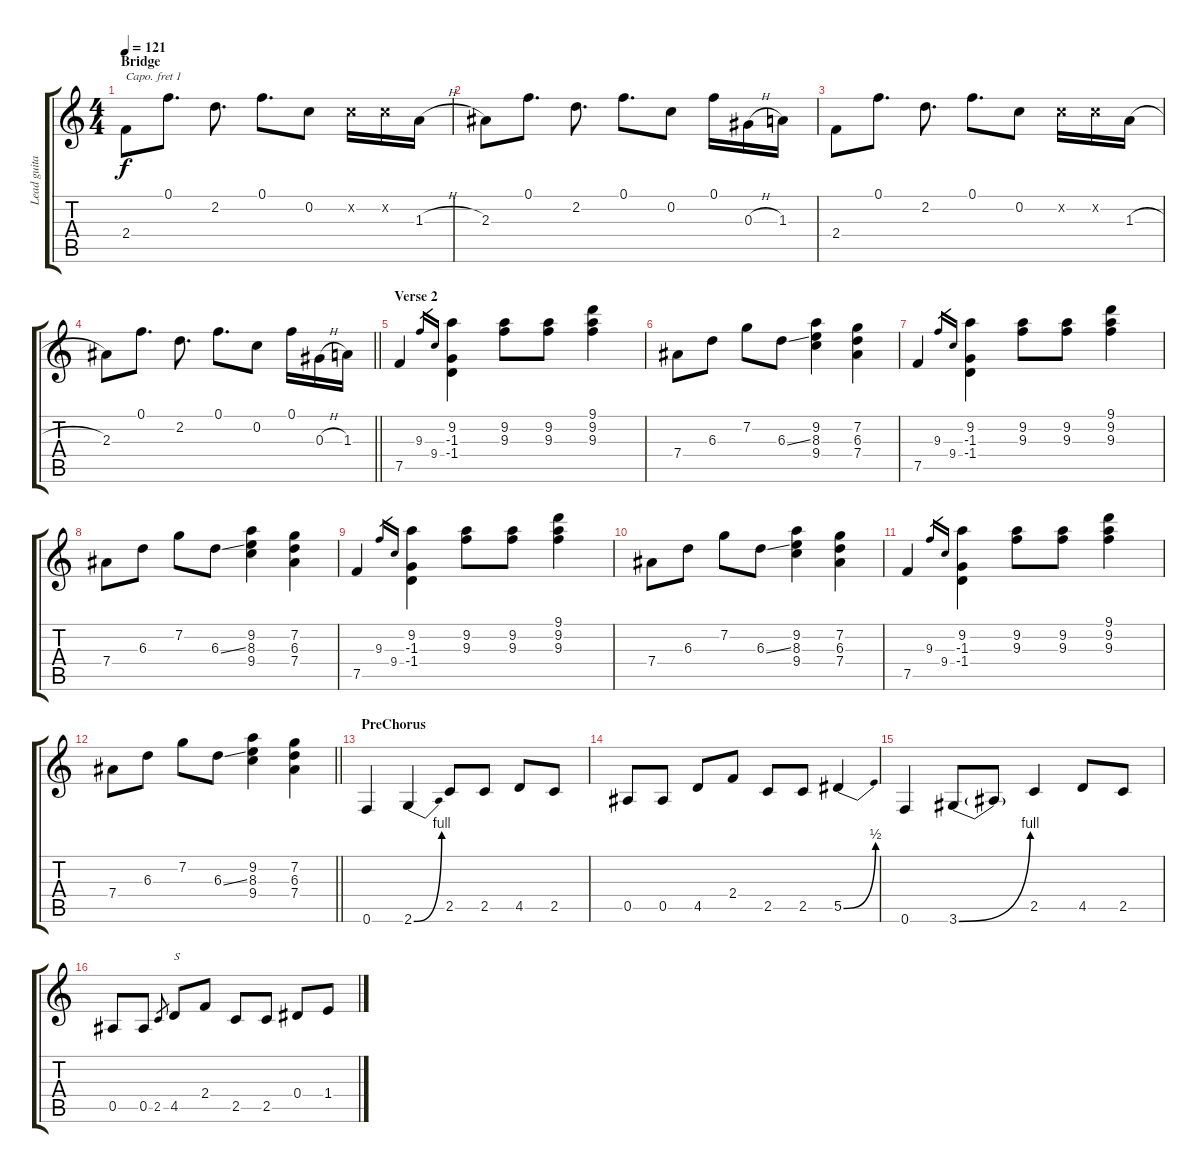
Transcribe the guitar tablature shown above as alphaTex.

\track ("Lead guitar" "Lead guita") {instrument distortionguitar}
\staff {score tabs}
\capo 1
\tuning (E4 B3 G3 D3 A2 E2) {hide}
\ts (4 4)
\section ("" "Bridge")
\tempo 121
\clef g2
\ks c
2.4.8{dy f} 0.1.8{d} 2.2.8{d} 0.1.8{d} 0.2.8 0.2{x}.16 0.2{x}.16 1.3{h}.16 |
2.3.8 0.1.8{d} 2.2.8{d} 0.1.8{d} 0.2.8 0.1.16 0.3{h}.16 1.3.16 |
2.4.8 0.1.8{d} 2.2.8{d} 0.1.8{d} 0.2.8 0.2{x}.16 0.2{x}.16 1.3{h}.16 |
\barLineRight lightlight
2.3.8 0.1.8{d} 2.2.8{d} 0.1.8{d} 0.2.8 0.1.16 0.3{h}.16 1.3.16 |
\section ("" "Verse 2")
7.5.4{volume 7} 9.3.16{gr} 9.4.16{gr} (9.2 -1.3 -1.4).4 (9.2 9.3).8 (9.2 9.3).8 (9.1 9.2 9.3).4 |
7.4.8 6.3.8 7.2.8 6.3{ss}.8 (9.2 8.3 9.4).4 (7.2 6.3 7.4).4 |
7.5.4 9.3.16{gr} 9.4.16{gr} (9.2 -1.3 -1.4).4 (9.2 9.3).8 (9.2 9.3).8 (9.1 9.2 9.3).4 |
7.4.8 6.3.8 7.2.8 6.3{ss}.8 (9.2 8.3 9.4).4 (7.2 6.3 7.4).4 |
7.5.4 9.3.16{gr} 9.4.16{gr} (9.2 -1.3 -1.4).4 (9.2 9.3).8 (9.2 9.3).8 (9.1 9.2 9.3).4 |
7.4.8 6.3.8 7.2.8 6.3{ss}.8 (9.2 8.3 9.4).4 (7.2 6.3 7.4).4 |
7.5.4 9.3.16{gr} 9.4.16{gr} (9.2 -1.3 -1.4).4 (9.2 9.3).8 (9.2 9.3).8 (9.1 9.2 9.3).4 |
\barLineRight lightlight
7.4.8 6.3.8 7.2.8 6.3{ss}.8 (9.2 8.3 9.4).4 (7.2 6.3 7.4).4 |
\section ("" "PreChorus")
0.6.4{volume 12} 2.6{be (bend 0 0 60 4)}.4 2.5.8 2.5.8 4.5.8 2.5.8 |
0.5.8 0.5.8 4.5.8 2.4.8 2.5.8 2.5.8 5.5{be (bend 0 0 60 2)}.4 |
0.6.4 3.6{be (bend 0 0 60 4)}.8 3.6{t}.8 2.5.4 4.5.8 2.5.8 |
0.5.8 0.5.8 2.5.8{gr} 4.5.8{txt "S"} 2.4.8 2.5.8 2.5.8 0.4.8 1.4.8
